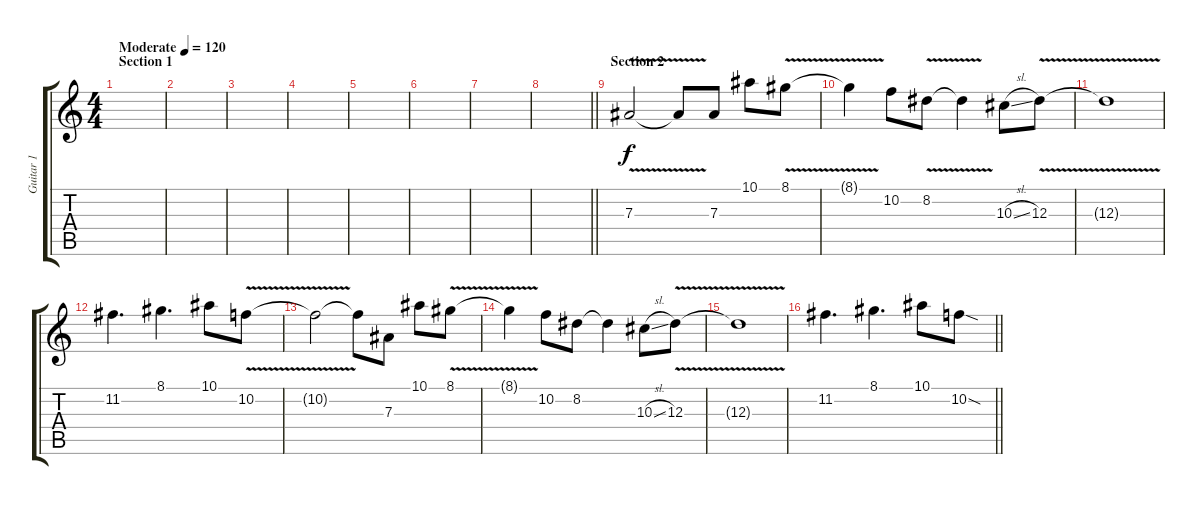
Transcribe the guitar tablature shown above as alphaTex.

\track ("Guitar 1" "Guitar 1") {instrument distortionguitar}
\staff {score tabs}
\tuning (C4 G3 Eb3 Bb2 F2 C2) {hide}
\ts (4 4)
\section ("" "Section 1")
\tempo (120 "Moderate")
\clef g2
\ks c
|
|
|
|
|
|
|
\barLineRight lightlight
|
\section ("" "Section 2")
7.3{v}.2 7.3{t}.8 7.3.8 10.1.8 8.1{v}.8 |
8.1{t}.4 10.2.8 8.2{v}.8 8.2{t}.4 10.3{sl}.8 12.3{v}.8 |
12.3{t}.1 |
11.2.4{d} 8.1.4{d} 10.1.8 10.2{v}.8 |
10.2{t}.2 10.2{t}.8 7.3.8 10.1.8 8.1{v}.8 |
8.1{t}.4 10.2.8 8.2.8 8.2{t}.4 10.3{sl}.8 12.3{v}.8 |
12.3{t}.1 |
\barLineRight lightlight
11.2.4{d} 8.1.4{d} 10.1.8 10.2{sod}.8
